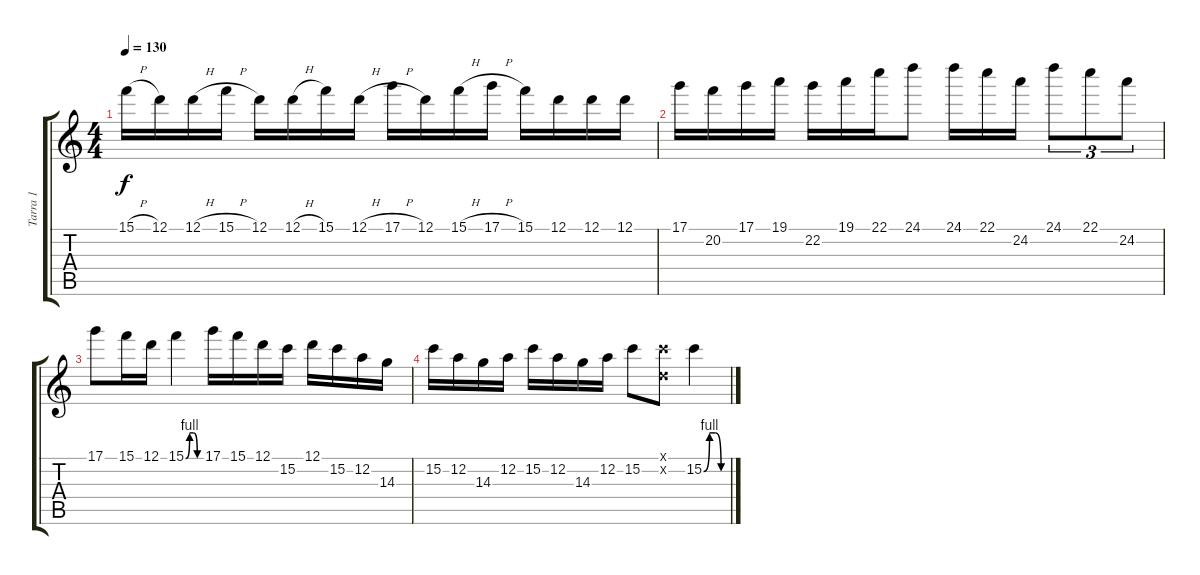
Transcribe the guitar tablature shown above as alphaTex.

\track ("Tarra 1" "Tarra 1") {instrument acousticguitarnylon}
\staff {score tabs}
\tuning (D4 A3 F3 C3 G2 D2) {hide}
\ts (4 4)
\tempo 130
\clef g2
\ks c
15.1{h}.16{dy f volume 0} 12.1.16 12.1{h}.16 15.1{h}.16 12.1.16 12.1{h}.16 15.1.16 12.1{h}.16 17.1{h}.16 12.1.16 15.1{h}.16 17.1{h}.16 15.1.16 12.1.16 12.1.16 12.1.16 |
17.1.16 20.2.16 17.1.16 19.1.16 22.2.16 19.1.16 22.1.16 24.1.8 24.1.16 22.1.16 24.2.16 24.1.8{tu (3 2)} 22.1.8{tu (3 2)} 24.2.8{tu (3 2)} |
17.1.8 15.1.16 12.1.16 15.1{be (custom 0 0 15 4 30 4 45 0 60 0)}.4 17.1.16 15.1.16 12.1.16 15.2.16 12.1.16 15.2.16 12.2.16 14.3.16 |
15.2.16 12.2.16 14.3.16 12.2.16 15.2.16 12.2.16 14.3.16 12.2.16 15.2.8 (0.1{x} 15.2{x}).8 15.2{be (custom 0 0 15 4 30 4 45 0 60 0)}.4
